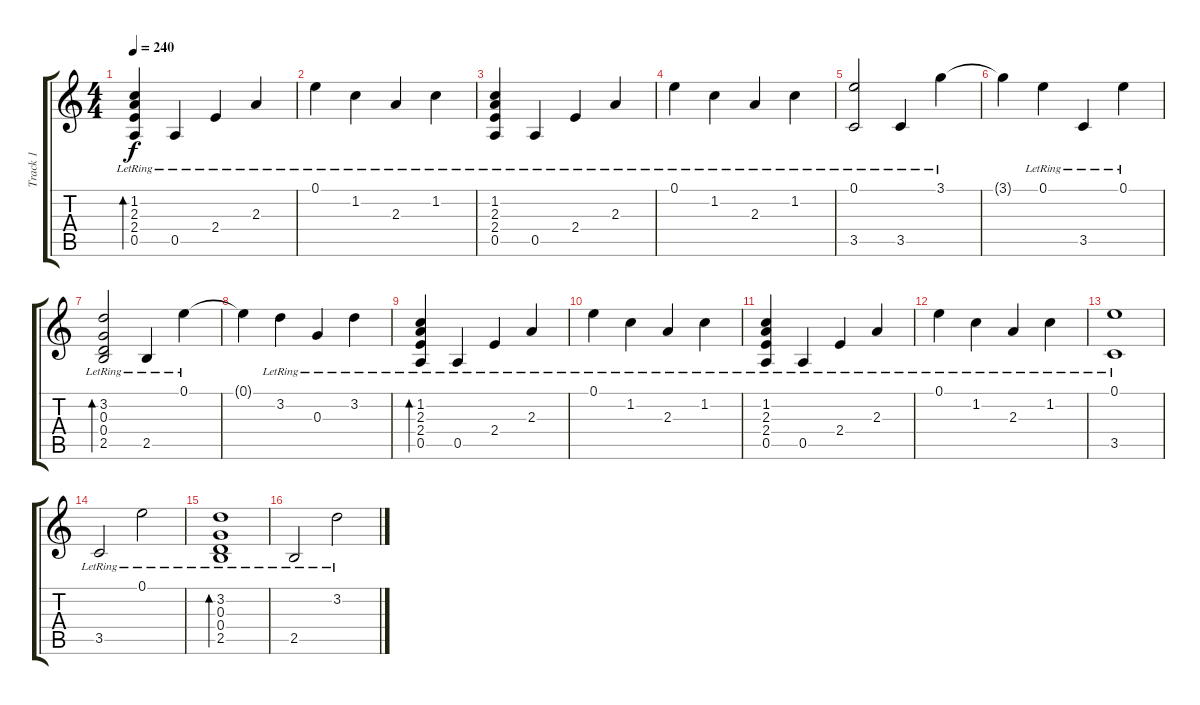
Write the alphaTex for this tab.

\track ("Track 1" "Track 1") {instrument electricguitarjazz}
\staff {score tabs}
\tuning (E4 B3 G3 D3 A2 E2) {hide}
\ts (4 4)
\tempo 240
\clef g2
\ks c
(1.2{lr} 2.3{lr} 2.4{lr} 0.5{lr}).4{bd 480 dy f} 0.5{lr}.4 2.4{lr}.4 2.3{lr}.4 |
0.1{lr}.4 1.2{lr}.4 2.3{lr}.4 1.2{lr}.4 |
(1.2{lr} 2.3{lr} 2.4{lr} 0.5{lr}).4 0.5{lr}.4 2.4{lr}.4 2.3{lr}.4 |
0.1{lr}.4 1.2{lr}.4 2.3{lr}.4 1.2{lr}.4 |
(0.1{lr} 3.5{lr}).2 3.5{lr}.4 3.1{lr}.4 |
3.1{t}.4 0.1{lr}.4 3.5{lr}.4 0.1{lr}.4 |
(3.2{lr} 0.3{lr} 0.4{lr} 2.5{lr}).2{bd 480} 2.5{lr}.4 0.1{lr}.4 |
0.1{t}.4 3.2{lr}.4 0.3{lr}.4 3.2{lr}.4 |
(1.2{lr} 2.3{lr} 2.4{lr} 0.5{lr}).4{bd 480} 0.5{lr}.4 2.4{lr}.4 2.3{lr}.4 |
0.1{lr}.4 1.2{lr}.4 2.3{lr}.4 1.2{lr}.4 |
(1.2{lr} 2.3{lr} 2.4{lr} 0.5{lr}).4 0.5{lr}.4 2.4{lr}.4 2.3{lr}.4 |
0.1{lr}.4 1.2{lr}.4 2.3{lr}.4 1.2{lr}.4 |
(0.1{lr} 3.5{lr}).1 |
3.5{lr}.2 0.1{lr}.2 |
(3.2{lr} 0.3{lr} 0.4{lr} 2.5{lr}).1{bd 480} |
2.5{lr}.2 3.2{lr}.2
